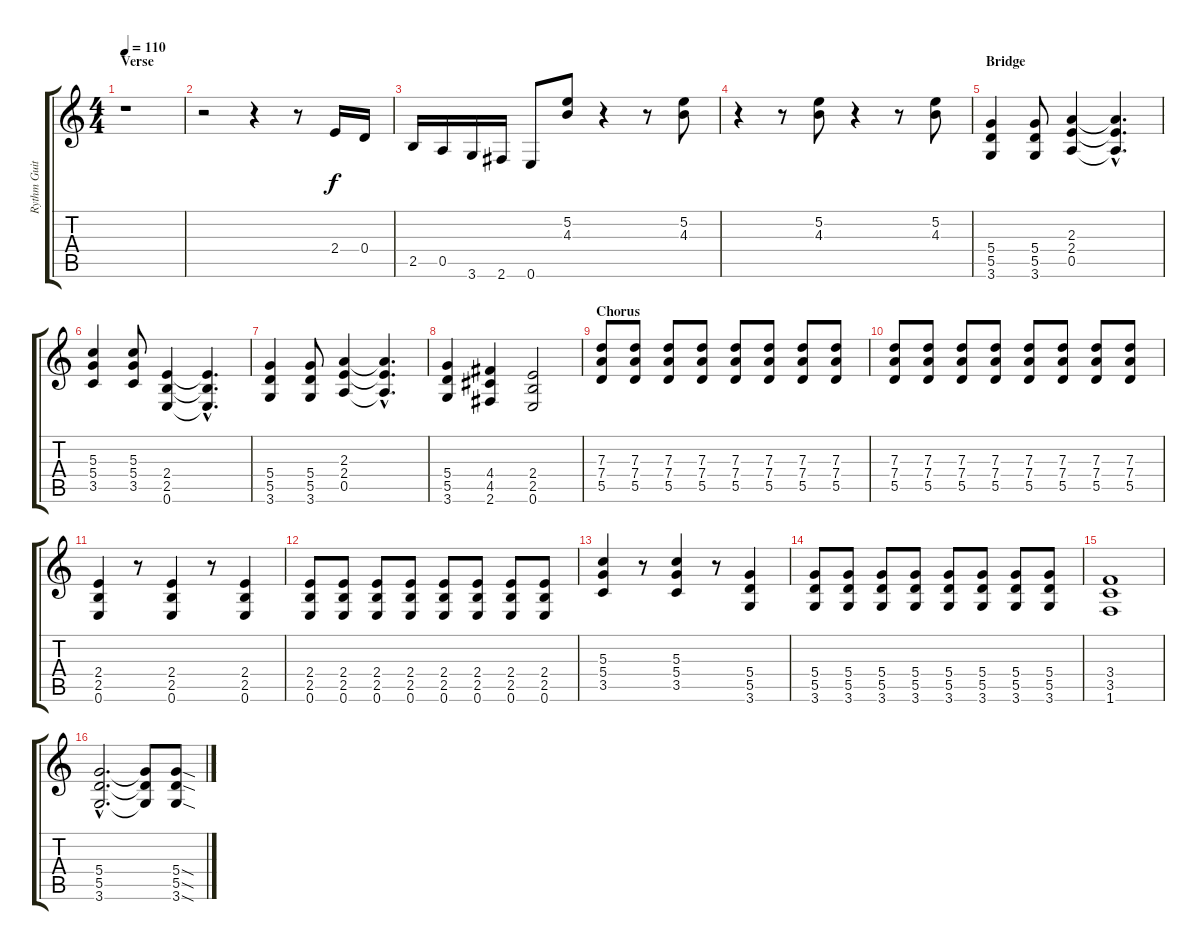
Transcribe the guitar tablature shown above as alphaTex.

\track ("Rythm Guitar" "Rythm Guit") {instrument distortionguitar}
\staff {score tabs}
\tuning (E4 B3 G3 D3 A2 E2) {hide}
\ts (4 4)
\section ("" "Verse")
\tempo 110
\clef g2
\ks c
r.1{dy f} |
r.2 r.4 r.8 2.4.16 0.4.16 |
2.5.16 0.5.16 3.6.16 2.6.16 0.6.8 (5.2 4.3).8 r.4 r.8 (5.2 4.3).8 |
r.4 r.8 (5.2 4.3).8 r.4 r.8 (5.2 4.3).8 |
\section ("" "Bridge")
(5.4 5.5 3.6).4 (5.4 5.5 3.6).8 (2.3 2.4 0.5).4 (2.3{hac t} 2.4{hac t} 0.5{hac t}).4{d} |
(5.3 5.4 3.5).4 (5.3 5.4 3.5).8 (2.4 2.5 0.6).4 (2.4{hac t} 2.5{hac t} 0.6{hac t}).4{d} |
(5.4 5.5 3.6).4 (5.4 5.5 3.6).8 (2.3 2.4 0.5).4 (2.3{hac t} 2.4{hac t} 0.5{hac t}).4{d} |
(5.4 5.5 3.6).4 (4.4 4.5 2.6).4 (2.4 2.5 0.6).2 |
\section ("" "Chorus")
(7.3 7.4 5.5).8 (7.3 7.4 5.5).8 (7.3 7.4 5.5).8 (7.3 7.4 5.5).8 (7.3 7.4 5.5).8 (7.3 7.4 5.5).8 (7.3 7.4 5.5).8 (7.3 7.4 5.5).8 |
(7.3 7.4 5.5).8 (7.3 7.4 5.5).8 (7.3 7.4 5.5).8 (7.3 7.4 5.5).8 (7.3 7.4 5.5).8 (7.3 7.4 5.5).8 (7.3 7.4 5.5).8 (7.3 7.4 5.5).8 |
(2.4 2.5 0.6).4 r.8 (2.4 2.5 0.6).4 r.8 (2.4 2.5 0.6).4 |
(2.4 2.5 0.6).8 (2.4 2.5 0.6).8 (2.4 2.5 0.6).8 (2.4 2.5 0.6).8 (2.4 2.5 0.6).8 (2.4 2.5 0.6).8 (2.4 2.5 0.6).8 (2.4 2.5 0.6).8 |
(5.3 5.4 3.5).4 r.8 (5.3 5.4 3.5).4 r.8 (5.4 5.5 3.6).4 |
(5.4 5.5 3.6).8 (5.4 5.5 3.6).8 (5.4 5.5 3.6).8 (5.4 5.5 3.6).8 (5.4 5.5 3.6).8 (5.4 5.5 3.6).8 (5.4 5.5 3.6).8 (5.4 5.5 3.6).8 |
(3.4 3.5 1.6).1 |
(5.4{hac} 5.5{hac} 3.6{hac}).2{d} (5.4{t} 5.5{t} 3.6{t}).8 (5.4{sod} 5.5{sod} 3.6{sod}).8
